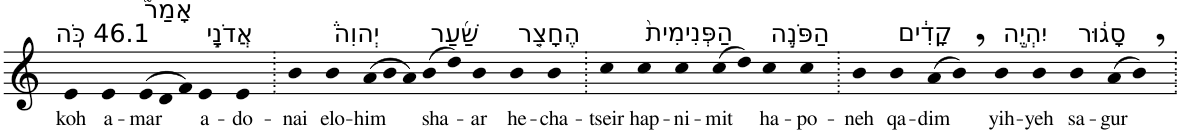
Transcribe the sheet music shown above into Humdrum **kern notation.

**kern	**text
*part1	*part1
*staff1	*staff1
*I"Piano	*
*I'Pno	*
*clefG2	*
*k[]	*
=1	=1
!LO:TX:a:t=46.1 כֹּֽה	!
!	!LO:LY:b
4e	koh
!LO:TX:a:t=אָמַר֮	!
!	!LO:LY:b
4e	a-
*Xtuplet	*
!	!LO:LY:b
(>12e	-mar
12d	.
12f)	.
!LO:TX:a:t=אֲדֹנָ֣י	!
!	!LO:LY:b
4e	a-
!	!LO:LY:b
4e	-do-
=2.	=2.
!	!LO:LY:b
4b	-nai
!LO:TX:a:t=יְהוִה֒	!
!	!LO:LY:b
4b	elo-
!	!LO:LY:b
(>12a	-him
12b	.
12a)	.
!LO:TX:a:t=שַׁ֜עַר	!
!	!LO:LY:b
(>8b	sha-
8dd)	.
!	!LO:LY:b
4b	-ar
!LO:TX:a:t=הֶחָצֵ֤ר	!
!	!LO:LY:b
4b	he-
!	!LO:LY:b
4b	-cha-
=3.	=3.
!	!LO:LY:b
4cc	-tseir
!LO:TX:a:t=הַפְּנִימִית֙	!
!	!LO:LY:b
4cc	hap-
!	!LO:LY:b
4cc	-ni-
!	!LO:LY:b
(>8cc	-mit
8dd)	.
!LO:TX:a:t=הַפֹּנֶ֣ה	!
!	!LO:LY:b
4cc	ha-
!	!LO:LY:b
4cc	-po-
=4.	=4.
!	!LO:LY:b
4b	-neh
!LO:TX:a:t=קָדִ֔ים	!
!	!LO:LY:b
4b	qa-
!	!LO:LY:b
(>8a	-dim
8b,)	.
!LO:TX:a:t=יִהְיֶ֣ה	!
!	!LO:LY:b
4b	yih-
!	!LO:LY:b
4b	-yeh
!LO:TX:a:t=סָג֔וּר	!
!	!LO:LY:b
4b	sa-
!	!LO:LY:b
(>8a	-gur
8b,)	.
=.	=.
*-	*-
